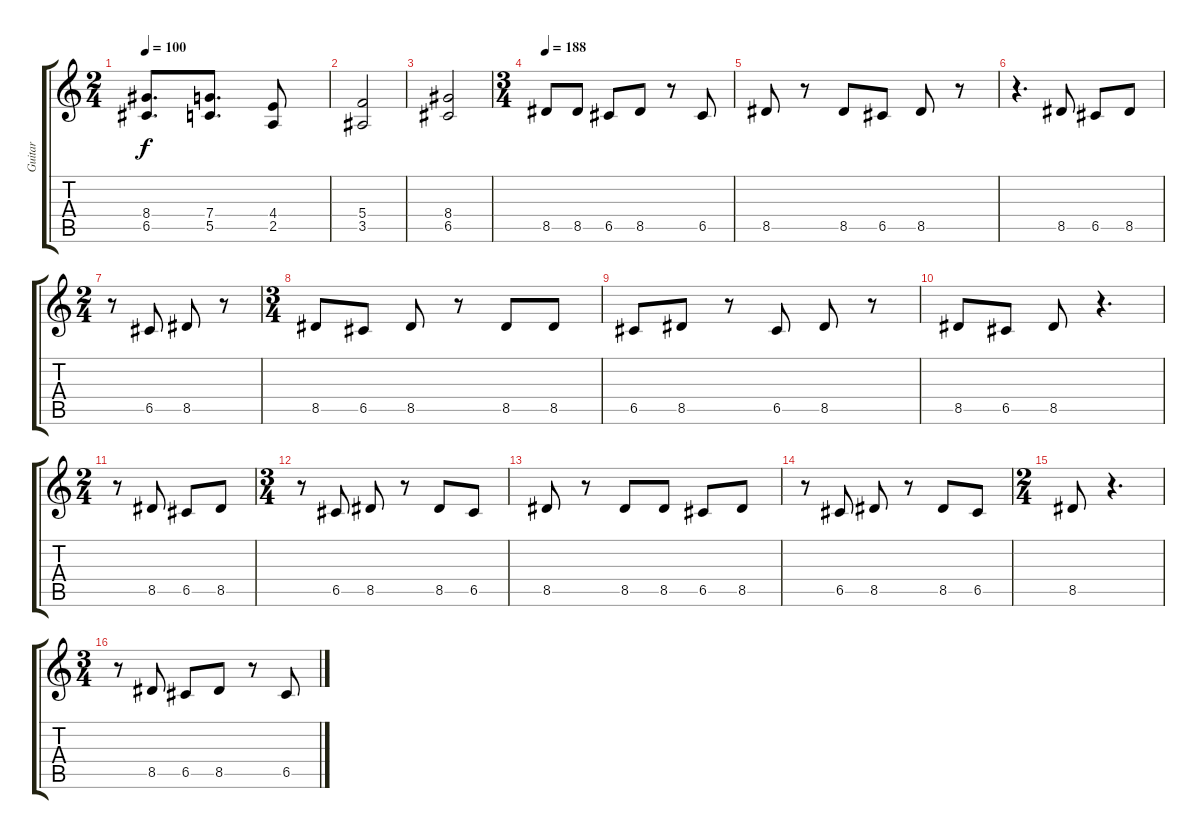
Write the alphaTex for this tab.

\track ("Guitar" "Guitar") {instrument distortionguitar}
\staff {score tabs}
\tuning (D4 A3 F3 C3 G2 D2) {hide}
\ts (2 4)
\tempo 100
\clef g2
\ks c
(8.4 6.5).8{d dy f} (7.4 5.5).8{d} (4.4 2.5).8 |
(5.4 3.5).2 |
(8.4 6.5).2 |
\ts (3 4)
\tempo 188
8.5.8{volume 15} 8.5.8 6.5.8 8.5.8 r.8 6.5.8 |
8.5.8 r.8 8.5.8 6.5.8 8.5.8 r.8 |
r.4{d} 8.5.8 6.5.8 8.5.8 |
\ts (2 4)
r.8 6.5.8 8.5.8 r.8 |
\ts (3 4)
8.5.8 6.5.8 8.5.8 r.8 8.5.8 8.5.8 |
6.5.8 8.5.8 r.8 6.5.8 8.5.8 r.8 |
8.5.8 6.5.8 8.5.8 r.4{d} |
\ts (2 4)
r.8 8.5.8 6.5.8 8.5.8 |
\ts (3 4)
r.8 6.5.8 8.5.8 r.8 8.5.8 6.5.8 |
8.5.8 r.8 8.5.8 8.5.8 6.5.8 8.5.8 |
r.8 6.5.8 8.5.8 r.8 8.5.8 6.5.8 |
\ts (2 4)
8.5.8 r.4{d} |
\ts (3 4)
r.8 8.5.8 6.5.8 8.5.8 r.8 6.5.8
